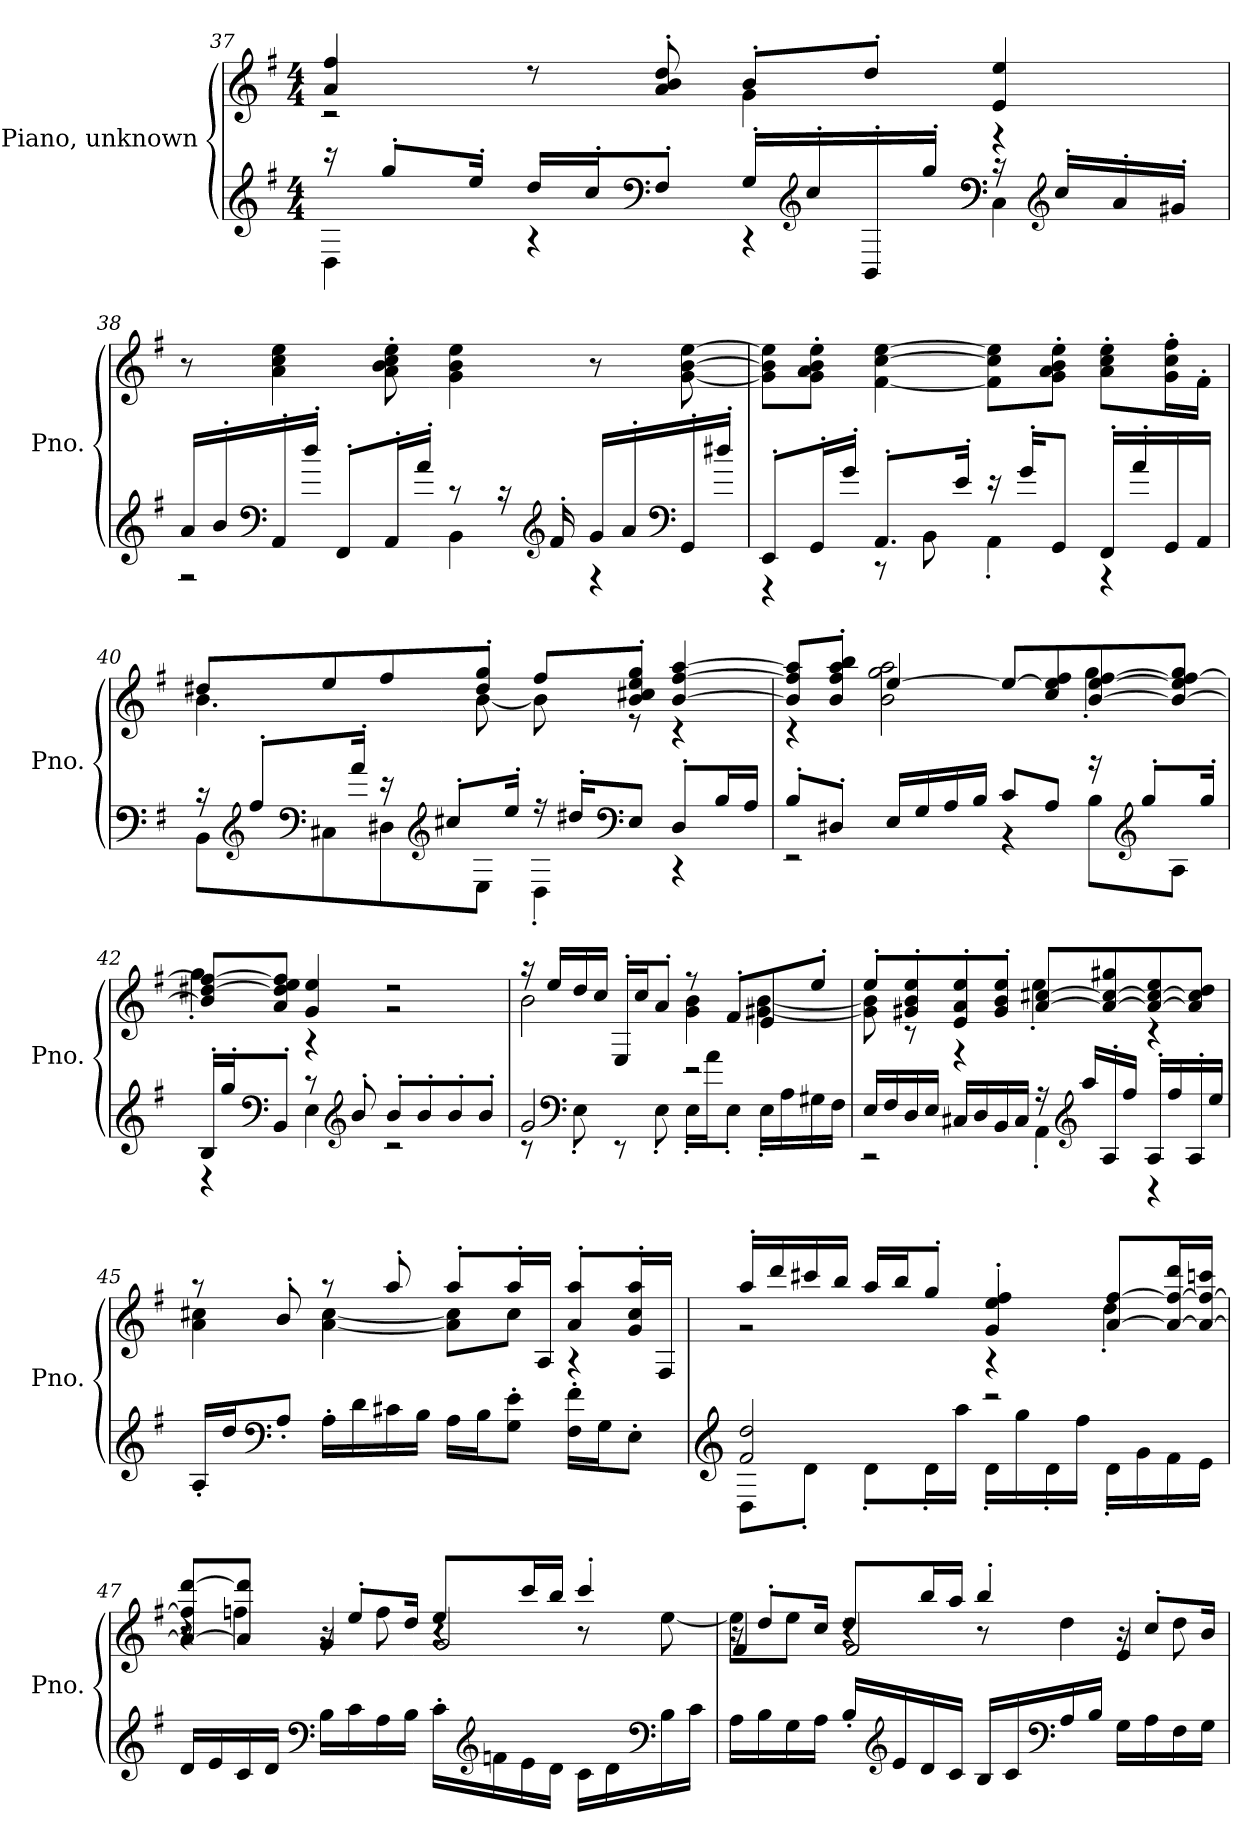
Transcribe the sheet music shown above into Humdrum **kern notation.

**kern	**kern
*part1	*part1
*staff2	*staff1
*I"Piano, unknown	*
*I'Pno.	*
!!LO:LB:g=z
*clefG2	*clefG2
*k[f#]	*k[f#]
*M4/4	*M4/4
=37	=37
*^	*^
16r	4D\	4a/ 4ff#/	2r
8gg'/L	.	.	.
16ee'/Jk	.	.	.
16dd/LL	4r	8r	.
16cc'/J	.	.	.
*clefF4	*	*	*
8F#'/J	.	8a/' 8b/' 8dd/'	.
16G'/LL	4r	8b'/L	4g\
*clefG2	*	*	*
16cc'/	.	.	.
16BB'/	.	8dd'/J	.
16gg'/JJ	.	.	.
*clefF4	*	*	*
16r	4C\	4e/ 4ee/	4r
*clefG2	*	*	*
16cc'/LL	.	.	.
16a'/	.	.	.
16g#X'/JJ	.	.	.
*	*	*v	*v
=38	=38	=38
16a/LL	2r	8r
16b'/	.	.
*clefF4	*	*
16AA'/	.	4a\ 4cc\ 4ee\
16dd'/JJ	.	.
8FF#'/L	.	.
16AA'/L	.	8a\' 8b\' 8cc\' 8ee\'
16a'/JJ	.	.
8r	4BB\	4g\ 4b\ 4ee\
16r	.	.
*clefG2	*	*
16f#'/	.	.
16g/LL	4r	8r
16a'/	.	.
*clefF4	*	*
16GG'/	.	[8g\ [8b\ [8ee\
16dd#X'/JJ	.	.
!!LO:PB:g=z
=39	=39	=39
8EE'/L	4r	8g\] 8b\] 8ee\]L
16GG'/L	.	8g\' 8a\' 8b\' 8ee\'J
16g'/JJ	.	.
8.AA'/L	8r	[4f#\ [4cc\ [4ee\
.	8BB\	.
16e'/Jk	.	.
16r	4AA'\	8f#\] 8cc\] 8ee\]L
16g'/KL	.	.
8GG/J	.	8g\' 8a\' 8b\' 8ee\'J
16FF#'/LL	4r	8a\' 8cc\' 8ee\'L
16a'/	.	.
16GG/	.	16g\' 16cc\' 16ff#\'L
16AA/JJ	.	16f#'\JJ
=40	=40	=40
*	*	*^
16r	8BB\L	8dd#X/L	4.b\
*clefG2	*	*	*
8ff#'/L	.	.	.
*clefF4	*	*	*
.	8C#X\	8ee/	.
16a'/Jk	.	.	.
16r	8D#X\	8ff#/	.
*clefG2	*	*	*
8cc#X'/L	.	.	.
.	8E\J	8dd#/' 8gg/'J	[8b\
16ee'/Jk	.	.	.
16r	4D#'\	8ff#/L	8b\]
16dd#X'/KL	.	.	.
*clefF4	*	*	*
8E/J	.	8b/' 8cc#X/' 8ee/' 8gg/'J	8r
8D#'/L	4r	[4b/ [4ff#/ [4aa/	4r
16B/L	.	.	.
16A/JJ	.	.	.
!!LO:LB:g=z	!!
=41	=41	=41	=41
8B'/L	2r	8b/] 8ff#/] 8aa/]L	4r
8D#X'/J	.	8b/' 8ff#/' 8aa/' 8bb/'J	.
16E/LL	.	[4ee/	2b\ 2gg\ 2aa\
16G/	.	.	.
16A/	.	.	.
16B/JJ	.	.	.
8c/L	4r	8ee/L_	.
8A/J	.	8cc/ 8ee/] 8ff#/	.
16r	8B\L	[8b/ [8ee/ [8ff#/	4gg'\
*clefG2	*	*	*
8gg'/L	.	.	.
.	8A\J	8b/_ 8ee/] 8ff#/_ 8gg/J	.
16gg'/Jk	.	.	.
=42	=42	=42	=42
16B'/LL	4r	8b/] [8dd#X/ 8ff#/_L	4gg'\
16gg'/J	.	.	.
*clefF4	*	*	*
8BB'/J	.	8a/ 8dd#/] 8ee/ 8ff#/]J	.
8r	4E\	4g/ 4ee/	4r
*clefG2	*	*	*
8b'/	.	.	.
8b'/L	2r	2r	2r
8b'/	.	.	.
8b'/	.	.	.
8b'/J	.	.	.
!!LO:LB:g=z	!!
=43	=43	=43	=43
2g/	8r	16r	2b\
.	.	16ee/LL	.
*clefF4	*	*	*
.	8E'\	16dd/	.
.	.	16cc/JJ	.
.	8r	16E'/LL	.
.	.	16cc/J	.
.	8E'\	8a'/J	.
2r	16E'\LL	8r	4g\ 4b\
.	16a\J	.	.
.	8E'\J	8f#'/L	.
.	16E'\LL	8e/	[4g#X\ [4b\
.	16A\	.	.
.	16G#X\	8ee'/J	.
.	16F#\JJ	.	.
=44	=44	=44	=44
16E/LL	2r	8ee'/L	8g#\] 8b\]
16F#/	.	.	.
16D/	.	8g#X/' 8b/' 8ee/'	8r
16E/JJ	.	.	.
16C#X/LL	.	8e/' 8a/' 8ee/'	4r
16D/	.	.	.
16BB/	.	8g#/' 8b/' 8ee/'J	.
16C#/JJ	.	.	.
16r	4AA'\	[8a/ [8cc#X/L	4ee'\
*clefG2	*	*	*
16aa/LL	.	.	.
16A'/	.	8a/_ 8cc#/_ 8gg#X/	.
16ff#/JJ	.	.	.
16A'/LL	4r	8a/_ 8cc#/_ 8ee/	4r
16ff#/	.	.	.
16A'/	.	8a/] 8cc#/] 8dd/J	.
16ee/JJ	.	.	.
*v	*v	*	*
!!LO:LB:g=z	!!
=45	=45	=45
16A'/LL	8r	4a\ 4cc#X\
16dd/J	.	.
*clefF4	*	*
8A'/J	8b'/	.
16A'\LL	8r	[4a\ [4cc#\
16d\	.	.
16c#X\	8aa'/	.
16B\JJ	.	.
16A\LL	8aa'/L	8a\] 8cc#\]L
16B\J	.	.
8G\' 8e\'J	16aa'/L	8cc#\J
.	16A/JJ	.
16F#\' 16f#\'LL	8a/' 8aa/'L	4r
16G\J	.	.
8E'\J	16g/' 16cc#/' 16aa/'L	.
.	16F#/JJ	.
=46	=46	=46
*clefG2	*	*
*^	*	*
2f#/ 2dd/	8D\L	16aa'/LL	2r
.	.	16ddd/	.
.	8d'\J	16ccc#X/	.
.	.	16bb/JJ	.
.	8d'\L	16aa/LL	.
.	.	16bb/J	.
.	16d'\L	8gg'/J	.
.	16aa\JJ	.	.
2r	16d'\LL	4g/' 4ee/' 4ff#/'	4r
.	16gg\	.	.
.	16d'\	.	.
.	16ff#\JJ	.	.
.	16d'\LL	[8a/ [8ff#/L	4dd'\
.	16g\	.	.
.	16f#\	16a/_ 16ff#/_ 16ddd/L	.
.	16e\JJ	16a/_ 16ff#/_ 16cccn/JJ	.
*v	*v	*	*
!!LO:LB:g=z
=47	=47	=47
*	*	*^
16d/LL	8a/_ 8ff#/] [8ddd/L	8r	4r
16e/	.	.	.
16c/	8a/] 8ddd/]J	4ffn\	.
16d/JJ	.	.	.
*clefF4	*	*	*
16B\LL	16r	.	4g/
16c\	8ee'/L	.	.
16A\	.	8ff\	.
16B\JJ	16dd/Jk	.	.
16c'\LL	8ee/L	4r	2g/
*clefG2	*	*	*
16fn\	.	.	.
16e\	16ccc/L	.	.
16d\JJ	16bb/JJ	.	.
16c\LL	4ccc'/	8r	.
16d\	.	.	.
*clefF4	*	*	*
16B\	.	[8ee\	.
16c\JJ	.	.	.
=48	=48	=48	=48
16A\LL	16r	8ee\L]	4f#/
16B\	8dd'/L	.	.
16G\	.	8ee\J	.
16A\JJ	16cc/Jk	.	.
16B'/LL	8dd/L	4r	2f#/
*clefG2	*	*	*
16e/	.	.	.
16d/	16bb/L	.	.
16c/JJ	16aa/JJ	.	.
16B/LL	4bb'/	8r	.
16c/	.	.	.
*clefF4	*	*	*
16A/	.	4dd\	.
16B/JJ	.	.	.
16G\LL	16r	.	4e/
16A\	8cc'/L	.	.
16F#\	.	8dd\	.
16G\JJ	16b/Jk	.	.
*	*v	*v	*v
=	=
*-	*-
